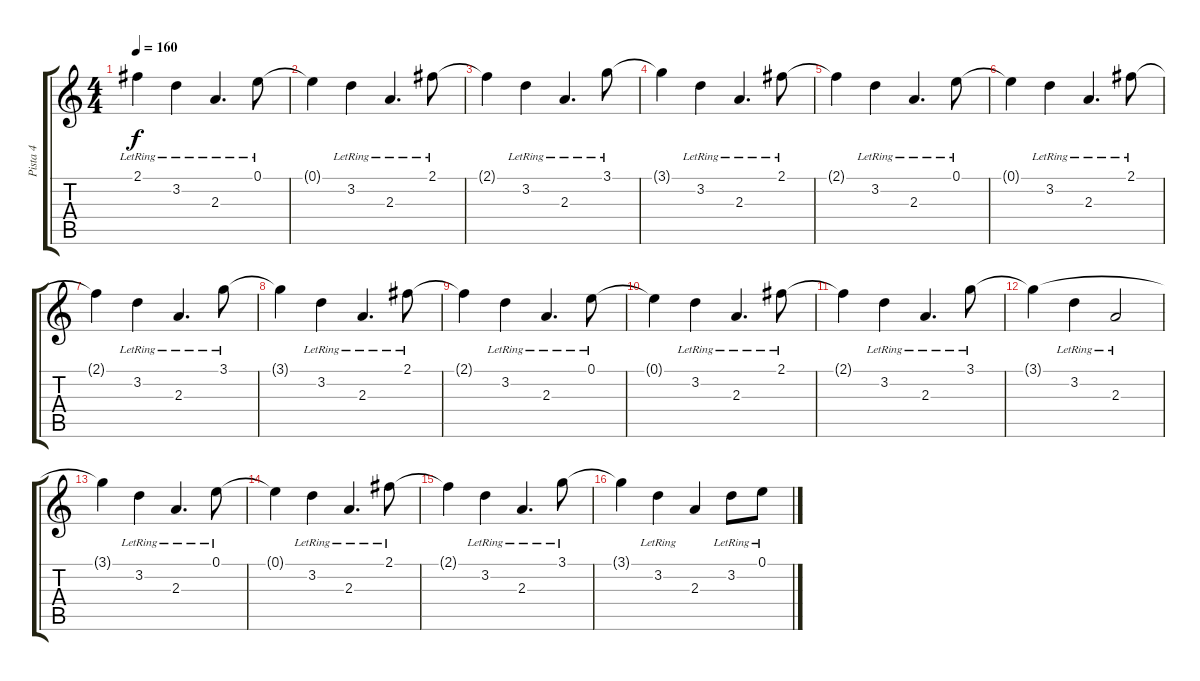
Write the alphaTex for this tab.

\track ("Pista 4" "Pista 4") {instrument electricguitarjazz}
\staff {score tabs}
\tuning (E4 B3 G3 D3 A2 E2) {hide}
\ts (4 4)
\tempo 160
\clef g2
\ks c
2.1{lr}.4{dy f} 3.2{lr}.4 2.3{lr}.4{d} 0.1{lr}.8 |
0.1{t}.4 3.2{lr}.4 2.3{lr}.4{d} 2.1{lr}.8 |
2.1{t}.4 3.2{lr}.4 2.3{lr}.4{d} 3.1{lr}.8 |
3.1{t}.4 3.2{lr}.4 2.3{lr}.4{d} 2.1{lr}.8 |
2.1{t}.4 3.2{lr}.4 2.3{lr}.4{d} 0.1{lr}.8 |
0.1{t}.4 3.2{lr}.4 2.3{lr}.4{d} 2.1{lr}.8 |
2.1{t}.4 3.2{lr}.4 2.3{lr}.4{d} 3.1{lr}.8 |
3.1{t}.4 3.2{lr}.4 2.3{lr}.4{d} 2.1{lr}.8 |
2.1{t}.4 3.2{lr}.4 2.3{lr}.4{d} 0.1{lr}.8 |
0.1{t}.4 3.2{lr}.4 2.3{lr}.4{d} 2.1{lr}.8 |
2.1{t}.4 3.2{lr}.4 2.3{lr}.4{d} 3.1{lr}.8 |
3.1{t}.4 3.2{lr}.4 2.3{lr}.2 |
3.1{t}.4 3.2{lr}.4 2.3{lr}.4{d} 0.1{lr}.8 |
0.1{t}.4 3.2{lr}.4 2.3{lr}.4{d} 2.1{lr}.8 |
2.1{t}.4 3.2{lr}.4 2.3{lr}.4{d} 3.1{lr}.8 |
3.1{t}.4 3.2{lr}.4 2.3.4 3.2{lr}.8{volume 12 balance 12} 0.1{lr}.8
